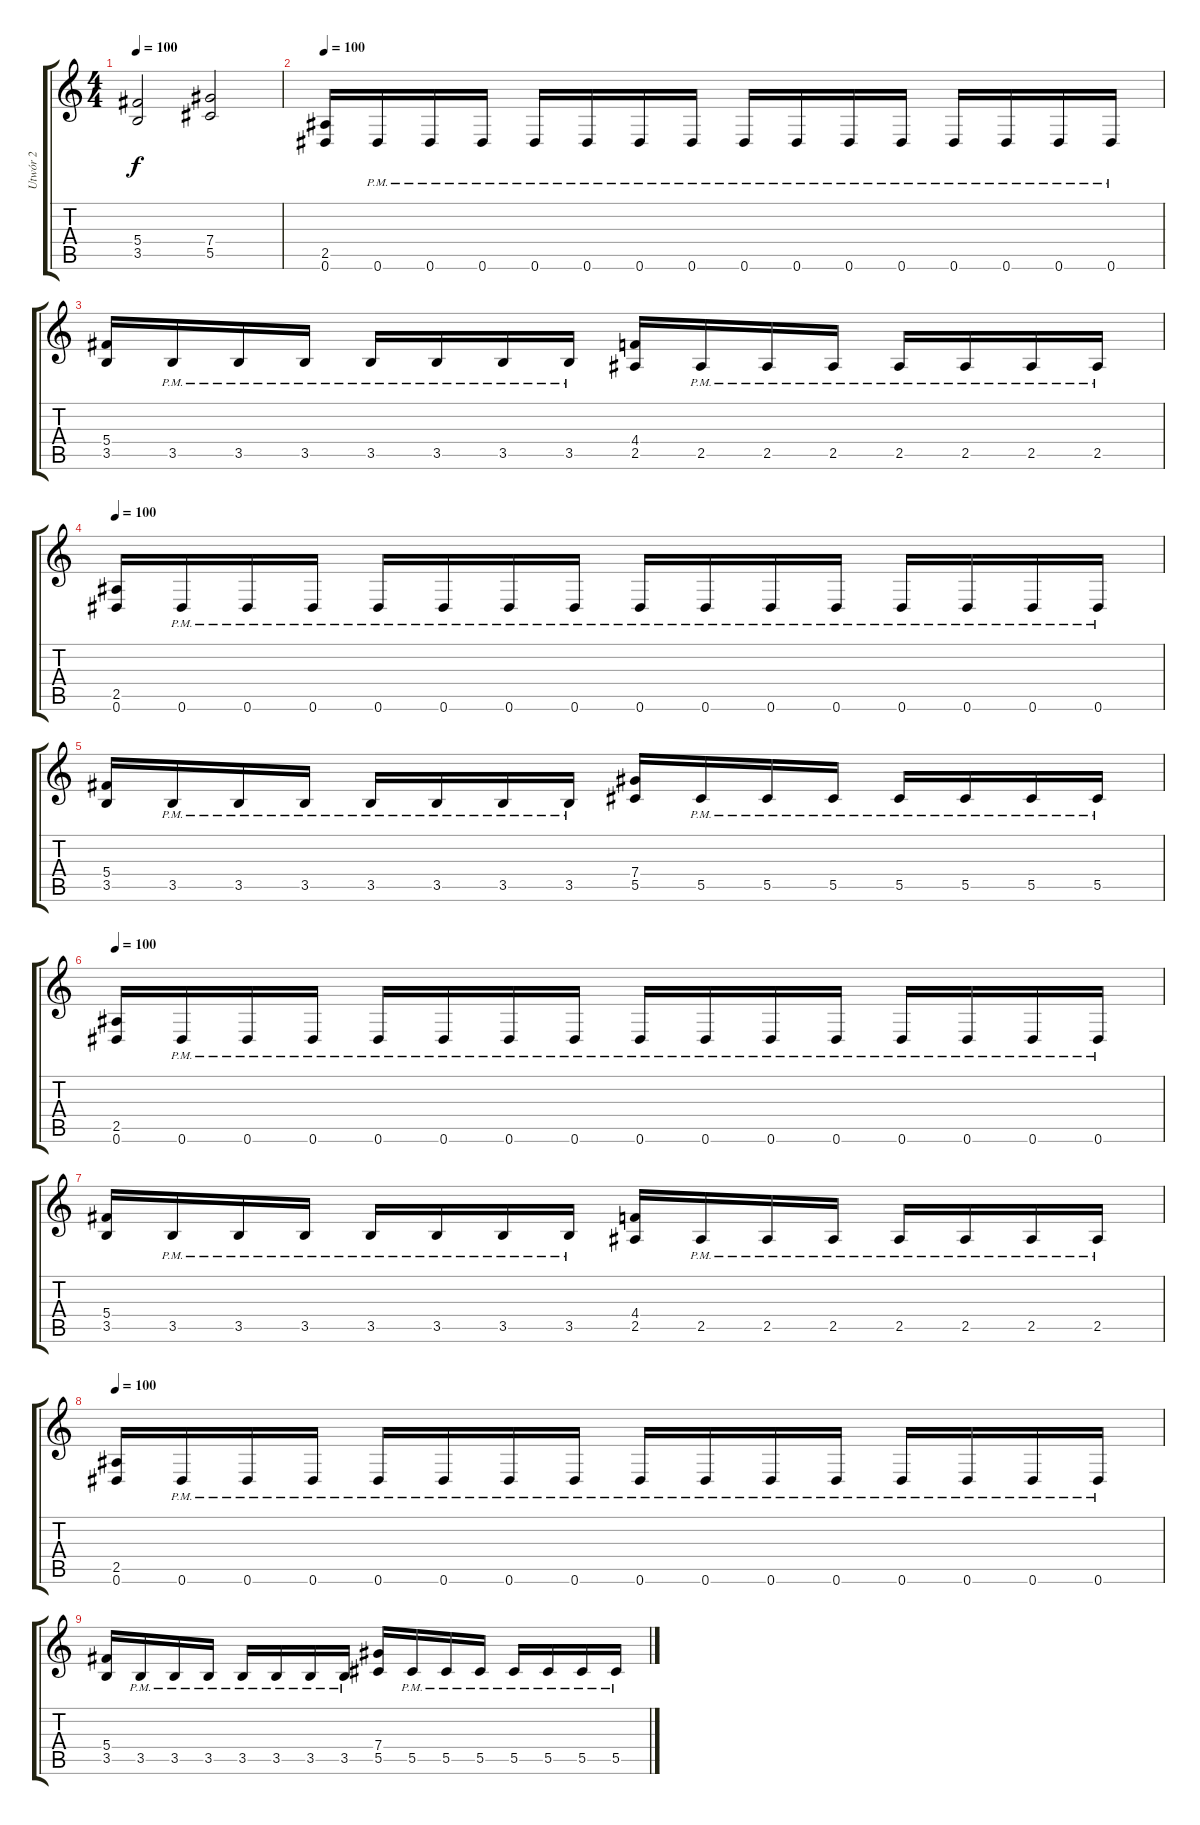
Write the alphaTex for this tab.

\track ("Utwór 2" "Utwór 2") {instrument distortionguitar}
\staff {score tabs}
\tuning (Eb4 Bb3 Gb3 Db3 Ab2 Eb2) {hide}
\ts (4 4)
\tempo 100
\clef g2
\ks c
(5.4 3.5).2{dy f} (7.4 5.5).2 |
\tempo 100
(2.5 0.6).16 0.6{pm}.16 0.6{pm}.16 0.6{pm}.16 0.6{pm}.16 0.6{pm}.16 0.6{pm}.16 0.6{pm}.16 0.6{pm}.16 0.6{pm}.16 0.6{pm}.16 0.6{pm}.16 0.6{pm}.16 0.6{pm}.16 0.6{pm}.16 0.6{pm}.16 |
(5.4 3.5).16 3.5{pm}.16 3.5{pm}.16 3.5{pm}.16 3.5{pm}.16 3.5{pm}.16 3.5{pm}.16 3.5{pm}.16 (4.4 2.5).16 2.5{pm}.16 2.5{pm}.16 2.5{pm}.16 2.5{pm}.16 2.5{pm}.16 2.5{pm}.16 2.5{pm}.16 |
\tempo 100
(2.5 0.6).16 0.6{pm}.16 0.6{pm}.16 0.6{pm}.16 0.6{pm}.16 0.6{pm}.16 0.6{pm}.16 0.6{pm}.16 0.6{pm}.16 0.6{pm}.16 0.6{pm}.16 0.6{pm}.16 0.6{pm}.16 0.6{pm}.16 0.6{pm}.16 0.6{pm}.16 |
(5.4 3.5).16 3.5{pm}.16 3.5{pm}.16 3.5{pm}.16 3.5{pm}.16 3.5{pm}.16 3.5{pm}.16 3.5{pm}.16 (7.4 5.5).16 5.5{pm}.16 5.5{pm}.16 5.5{pm}.16 5.5{pm}.16 5.5{pm}.16 5.5{pm}.16 5.5{pm}.16 |
\tempo 100
(2.5 0.6).16 0.6{pm}.16 0.6{pm}.16 0.6{pm}.16 0.6{pm}.16 0.6{pm}.16 0.6{pm}.16 0.6{pm}.16 0.6{pm}.16 0.6{pm}.16 0.6{pm}.16 0.6{pm}.16 0.6{pm}.16 0.6{pm}.16 0.6{pm}.16 0.6{pm}.16 |
(5.4 3.5).16 3.5{pm}.16 3.5{pm}.16 3.5{pm}.16 3.5{pm}.16 3.5{pm}.16 3.5{pm}.16 3.5{pm}.16 (4.4 2.5).16 2.5{pm}.16 2.5{pm}.16 2.5{pm}.16 2.5{pm}.16 2.5{pm}.16 2.5{pm}.16 2.5{pm}.16 |
\tempo 100
(2.5 0.6).16 0.6{pm}.16 0.6{pm}.16 0.6{pm}.16 0.6{pm}.16 0.6{pm}.16 0.6{pm}.16 0.6{pm}.16 0.6{pm}.16 0.6{pm}.16 0.6{pm}.16 0.6{pm}.16 0.6{pm}.16 0.6{pm}.16 0.6{pm}.16 0.6{pm}.16 |
(5.4 3.5).16 3.5{pm}.16 3.5{pm}.16 3.5{pm}.16 3.5{pm}.16 3.5{pm}.16 3.5{pm}.16 3.5{pm}.16 (7.4 5.5).16 5.5{pm}.16 5.5{pm}.16 5.5{pm}.16 5.5{pm}.16 5.5{pm}.16 5.5{pm}.16 5.5{pm}.16
